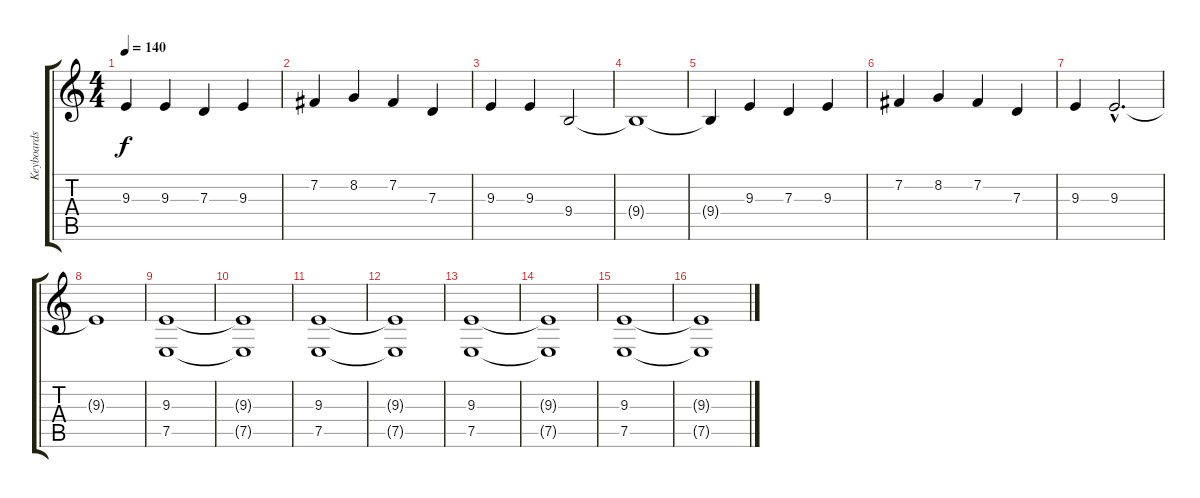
\track ("Keyboards" "Keyboards") {instrument lead1square}
\staff {score tabs}
\tuning (E4 B3 G3 D3 A2 E2) {hide}
\ts (4 4)
\tempo 140
\clef g2
\ks c
9.3{t}.4{dy f volume 12 instrument stringensemble1} 9.3.4 7.3.4 9.3.4 |
7.2.4 8.2.4 7.2.4 7.3.4 |
9.3.4 9.3.4 9.4.2 |
9.4{t}.1 |
9.4{t}.4 9.3.4 7.3.4 9.3.4 |
7.2.4 8.2.4 7.2.4 7.3.4 |
9.3.4 9.3{hac}.2{d} |
9.3{t}.1 |
(9.3 7.5).1{volume 10 instrument lead1square} |
(9.3{t} 7.5{t}).1 |
(9.3 7.5).1 |
(9.3{t} 7.5{t}).1 |
(9.3 7.5).1 |
(9.3{t} 7.5{t}).1 |
(9.3 7.5).1{volume 10 instrument lead1square} |
(9.3{t} 7.5{t}).1
